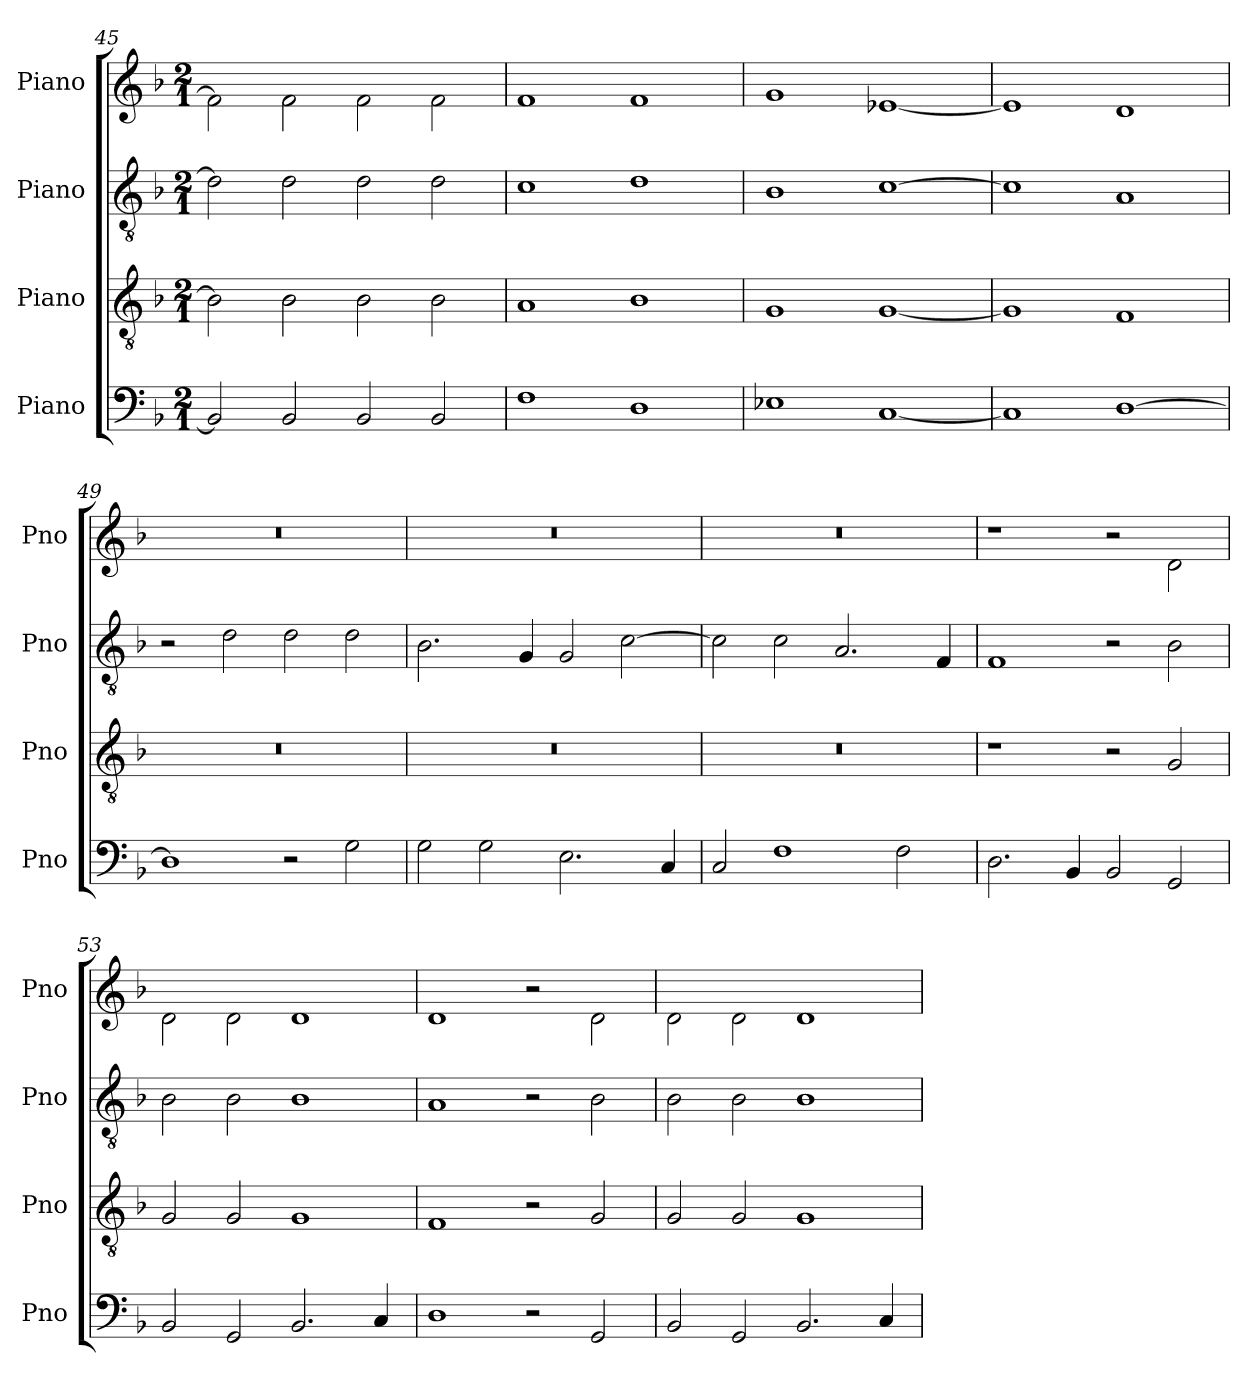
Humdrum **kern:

**kern	**kern	**kern	**kern
*part4	*part3	*part2	*part1
*staff4	*staff3	*staff2	*staff1
*I"Piano	*I"Piano	*I"Piano	*I"Piano
*I'Pno	*I'Pno	*I'Pno	*I'Pno
!!LO:PB:g=z
*clefF4	*clefGv2	*clefGv2	*clefG2
*k[b-]	*k[b-]	*k[b-]	*k[b-]
*M2/1	*M2/1	*M2/1	*M2/1
=45	=45	=45	=45
2BB-/]	2B-\]	2d\]	2f\]
2BB-/	2B-\	2d\	2f\
2BB-/	2B-\	2d\	2f\
2BB-/	2B-\	2d\	2f\
=46	=46	=46	=46
1F	1A	1c	1f
1D	1B-	1d	1f
=47	=47	=47	=47
1E-X	1G	1B-	1g
[1C	[1G	[1c	[1e-X
=48	=48	=48	=48
1C]	1G]	1c]	1e-]
[1D	1F	1A	1d
!!LO:LB:g=z
=49	=49	=49	=49
1D]	0r	2r	0r
.	.	2d\	.
2r	.	2d\	.
2G\	.	2d\	.
=50	=50	=50	=50
2G\	0r	2.B-\	0r
2G\	.	.	.
.	.	4G/	.
2.E\	.	2G/	.
.	.	[2c\	.
4C/	.	.	.
=51	=51	=51	=51
2C/	0r	2c\]	0r
1F	.	2c\	.
.	.	2.A/	.
2F\	.	.	.
.	.	4F/	.
=52	=52	=52	=52
2.D\	1r	1F	1r
4BB-/	.	.	.
2BB-/	2r	2r	2r
2GG/	2G/	2B-\	2d\
!!LO:LB:g=z
=53	=53	=53	=53
2BB-/	2G/	2B-\	2d\
2GG/	2G/	2B-\	2d\
2.BB-/	1G	1B-	1d
4C/	.	.	.
=54	=54	=54	=54
1D	1F	1A	1d
2r	2r	2r	2r
2GG/	2G/	2B-\	2d\
=55	=55	=55	=55
2BB-/	2G/	2B-\	2d\
2GG/	2G/	2B-\	2d\
2.BB-/	1G	1B-	1d
4C/	.	.	.
=	=	=	=
*-	*-	*-	*-
